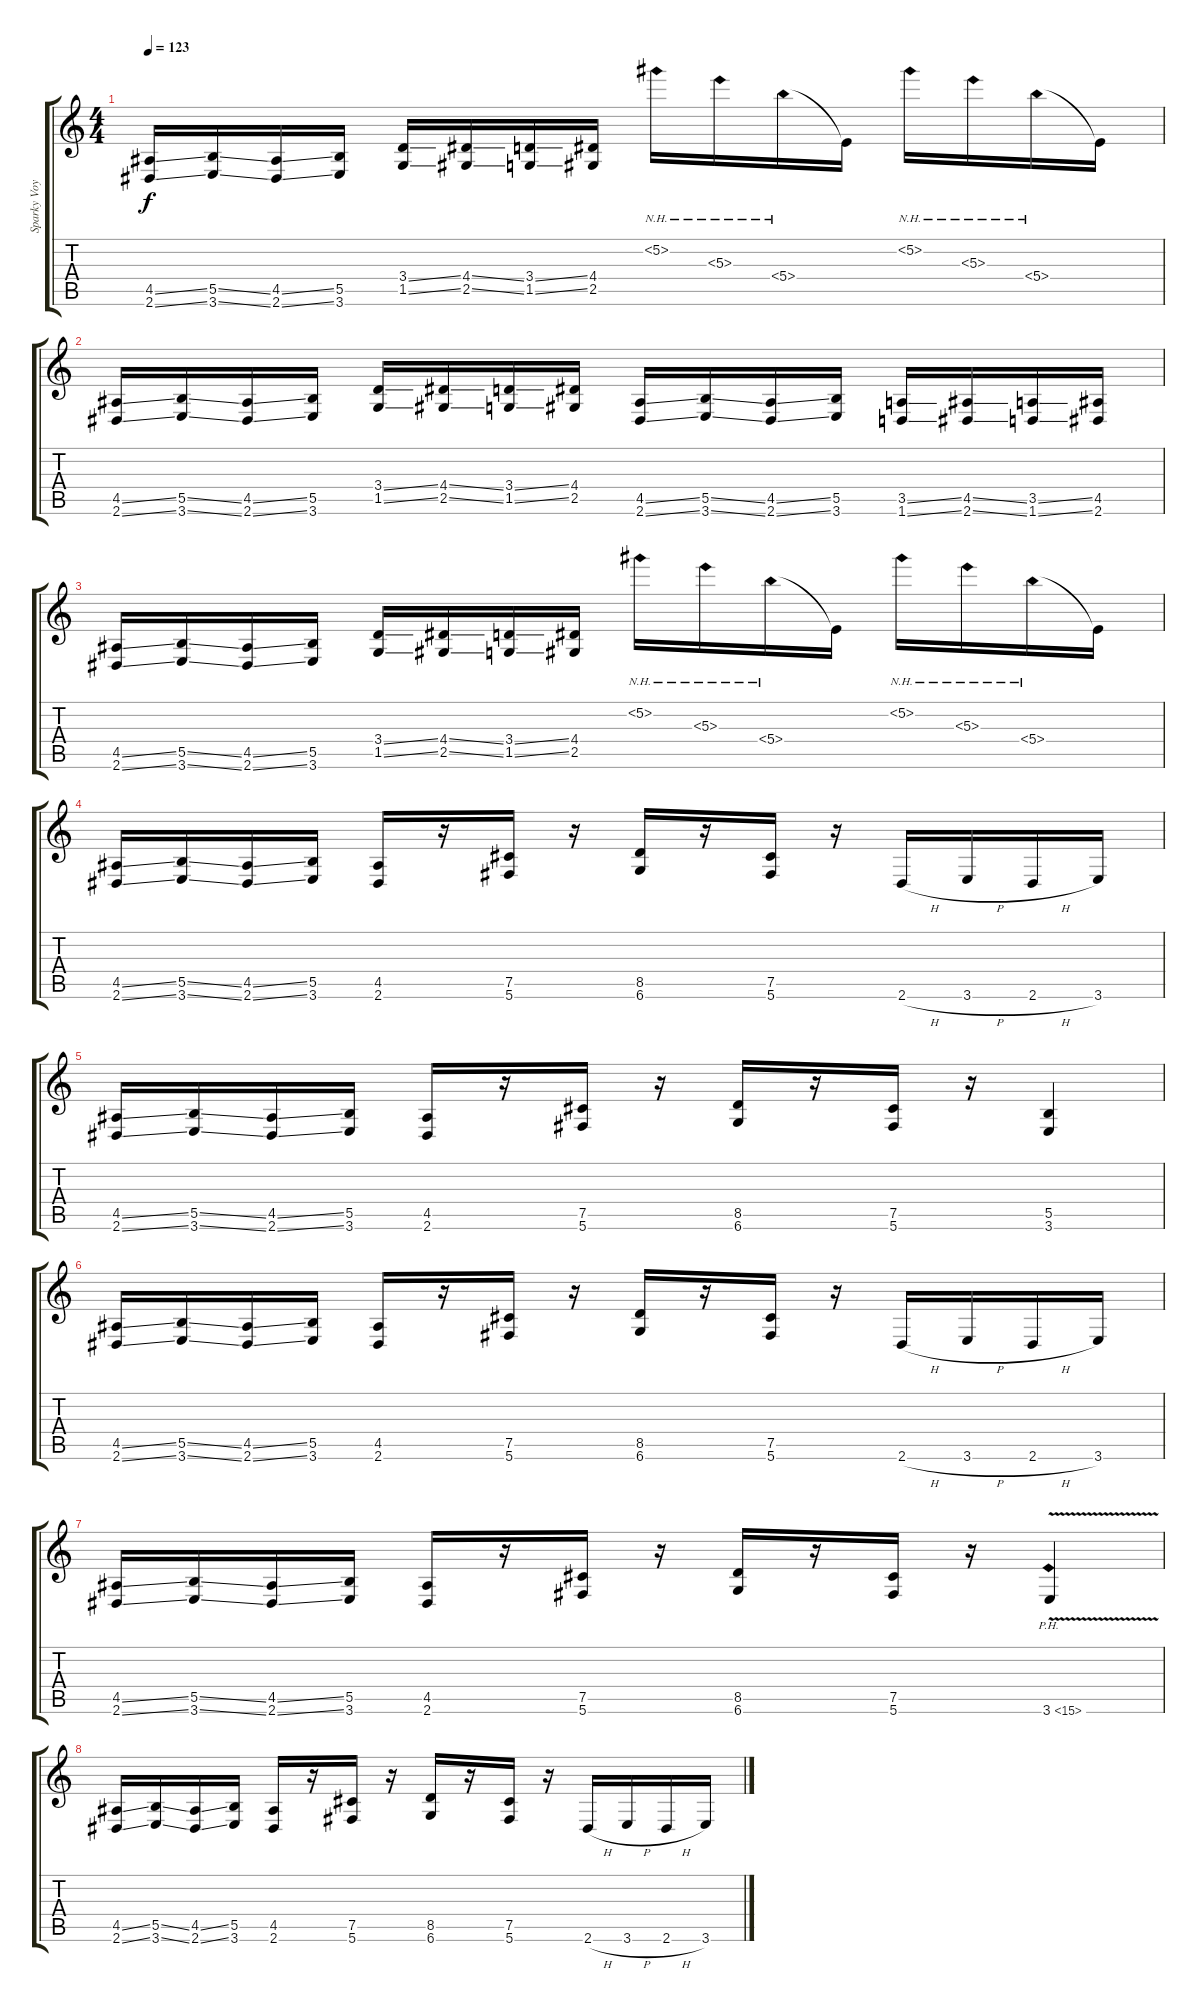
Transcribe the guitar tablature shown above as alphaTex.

\track ("Sparky Voyles" "Sparky Voy") {instrument distortionguitar}
\staff {score tabs}
\tuning (Db4 Ab3 E3 B2 Gb2 Db2) {hide}
\ts (4 4)
\tempo 123
\clef g2
\ks c
(4.5{ss} 2.6{ss}).16{dy f} (5.5{ss} 3.6{ss}).16 (4.5{ss} 2.6{ss}).16 (5.5 3.6).16 (3.4{ss} 1.5{ss}).16 (4.4{ss} 2.5{ss}).16 (3.4{ss} 1.5{ss}).16 (4.4 2.5).16 5.2{nh}.16 5.3{nh}.16 5.4{nh}.16 5.4{t}.16 5.2{nh}.16 5.3{nh}.16 5.4{nh}.16 5.4{t}.16 |
(4.5{ss} 2.6{ss}).16 (5.5{ss} 3.6{ss}).16 (4.5{ss} 2.6{ss}).16 (5.5 3.6).16 (3.4{ss} 1.5{ss}).16 (4.4{ss} 2.5{ss}).16 (3.4{ss} 1.5{ss}).16 (4.4 2.5).16 (4.5{ss} 2.6{ss}).16 (5.5{ss} 3.6{ss}).16 (4.5{ss} 2.6{ss}).16 (5.5 3.6).16 (3.5{ss} 1.6{ss}).16 (4.5{ss} 2.6{ss}).16 (3.5{ss} 1.6{ss}).16 (4.5 2.6).16 |
(4.5{ss} 2.6{ss}).16 (5.5{ss} 3.6{ss}).16 (4.5{ss} 2.6{ss}).16 (5.5 3.6).16 (3.4{ss} 1.5{ss}).16 (4.4{ss} 2.5{ss}).16 (3.4{ss} 1.5{ss}).16 (4.4 2.5).16 5.2{nh}.16 5.3{nh}.16 5.4{nh}.16 5.4{t}.16 5.2{nh}.16 5.3{nh}.16 5.4{nh}.16 5.4{t}.16 |
(4.5{ss} 2.6{ss}).16 (5.5{ss} 3.6{ss}).16 (4.5{ss} 2.6{ss}).16 (5.5 3.6).16 (4.5 2.6).16 r.16 (7.5 5.6).16 r.16 (8.5 6.6).16 r.16 (7.5 5.6).16 r.16 2.6{h}.16 3.6{h}.16 2.6{h}.16 3.6.16 |
(4.5{ss} 2.6{ss}).16 (5.5{ss} 3.6{ss}).16 (4.5{ss} 2.6{ss}).16 (5.5 3.6).16 (4.5 2.6).16 r.16 (7.5 5.6).16 r.16 (8.5 6.6).16 r.16 (7.5 5.6).16 r.16 (5.5 3.6).4 |
(4.5{ss} 2.6{ss}).16 (5.5{ss} 3.6{ss}).16 (4.5{ss} 2.6{ss}).16 (5.5 3.6).16 (4.5 2.6).16 r.16 (7.5 5.6).16 r.16 (8.5 6.6).16 r.16 (7.5 5.6).16 r.16 2.6{h}.16 3.6{h}.16 2.6{h}.16 3.6.16 |
(4.5{ss} 2.6{ss}).16 (5.5{ss} 3.6{ss}).16 (4.5{ss} 2.6{ss}).16 (5.5 3.6).16 (4.5 2.6).16 r.16 (7.5 5.6).16 r.16 (8.5 6.6).16 r.16 (7.5 5.6).16 r.16 3.6{ph 12 v}.4 |
(4.5{ss} 2.6{ss}).16 (5.5{ss} 3.6{ss}).16 (4.5{ss} 2.6{ss}).16 (5.5 3.6).16 (4.5 2.6).16 r.16 (7.5 5.6).16 r.16 (8.5 6.6).16 r.16 (7.5 5.6).16 r.16 2.6{h}.16 3.6{h}.16 2.6{h}.16 3.6.16
